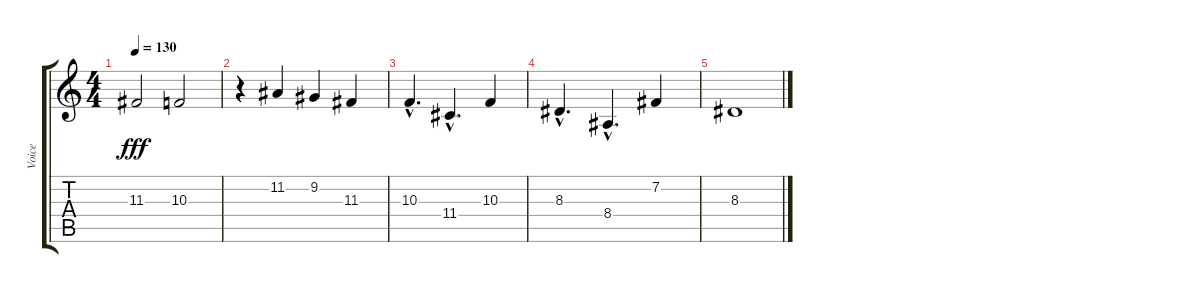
\track ("Voice" "Voice") {instrument lead1square}
\staff {score tabs}
\tuning (E4 B3 G3 D3 A2 E2) {hide}
\ts (4 4)
\tempo 130
\clef g2
\ks c
11.3.2{dy fff} 10.3.2 |
r.4 11.2.4 9.2.4 11.3.4 |
10.3{hac}.4{d} 11.4{hac}.4{d} 10.3.4 |
8.3{hac}.4{d} 8.4{hac}.4{d} 7.2.4 |
8.3.1
